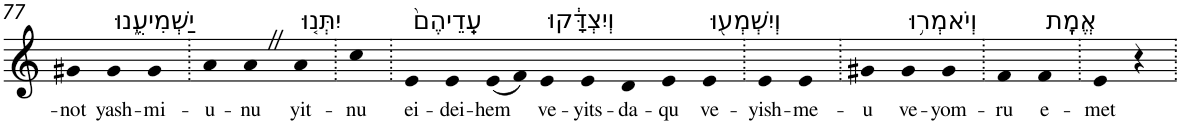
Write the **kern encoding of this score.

**kern	**text
*part1	*part1
*staff1	*staff1
*I"Piano	*
*I'Pno	*
!!LO:PB:g=z
*clefG2	*
*k[]	*
=77	=77
!	!LO:LY:b
4g#X	-not
!LO:TX:a:t=יַשְׁמִיעֻ֑נוּ	!
!	!LO:LY:b
4g#	yash-
!	!LO:LY:b
4g#	-mi-
=78.	=78.
!	!LO:LY:b
4a	-u-
!	!LO:LY:b
4aZ	-nu
!LO:TX:a:t=יִתְּנ֤וּ	!
!	!LO:LY:b
4a	yit-
=79.	=79.
!	!LO:LY:b
4cc	-nu
=80.	=80.
!LO:TX:a:t=עֵֽדֵיהֶם֙	!
!	!LO:LY:b
4e	ei-
!	!LO:LY:b
4e	-dei-
!	!LO:LY:b
(8e	-hem
8f)	.
!LO:TX:a:t=וְיִצְדָּ֔קוּ	!
!	!LO:LY:b
4e	ve-
!	!LO:LY:b
4e	-yits-
!	!LO:LY:b
4d	-da-
!	!LO:LY:b
4e	-qu
!LO:TX:a:t=וְיִשְׁמְע֖וּ	!
!	!LO:LY:b
4e	ve-
=81.	=81.
!	!LO:LY:b
4e	-yish-
!	!LO:LY:b
4e	-me-
=82.	=82.
!	!LO:LY:b
4g#X	-u
!LO:TX:a:t=וְיֹאמְר֥וּ	!
!	!LO:LY:b
4g#	ve-
!	!LO:LY:b
4g#	-yom-
=83.	=83.
!	!LO:LY:b
4f	-ru
!LO:TX:a:t=אֱמֶֽת	!
!	!LO:LY:b
4f	e-
=84.	=84.
!	!LO:LY:b
4e	-met
4r	.
=.	=.
*-	*-
